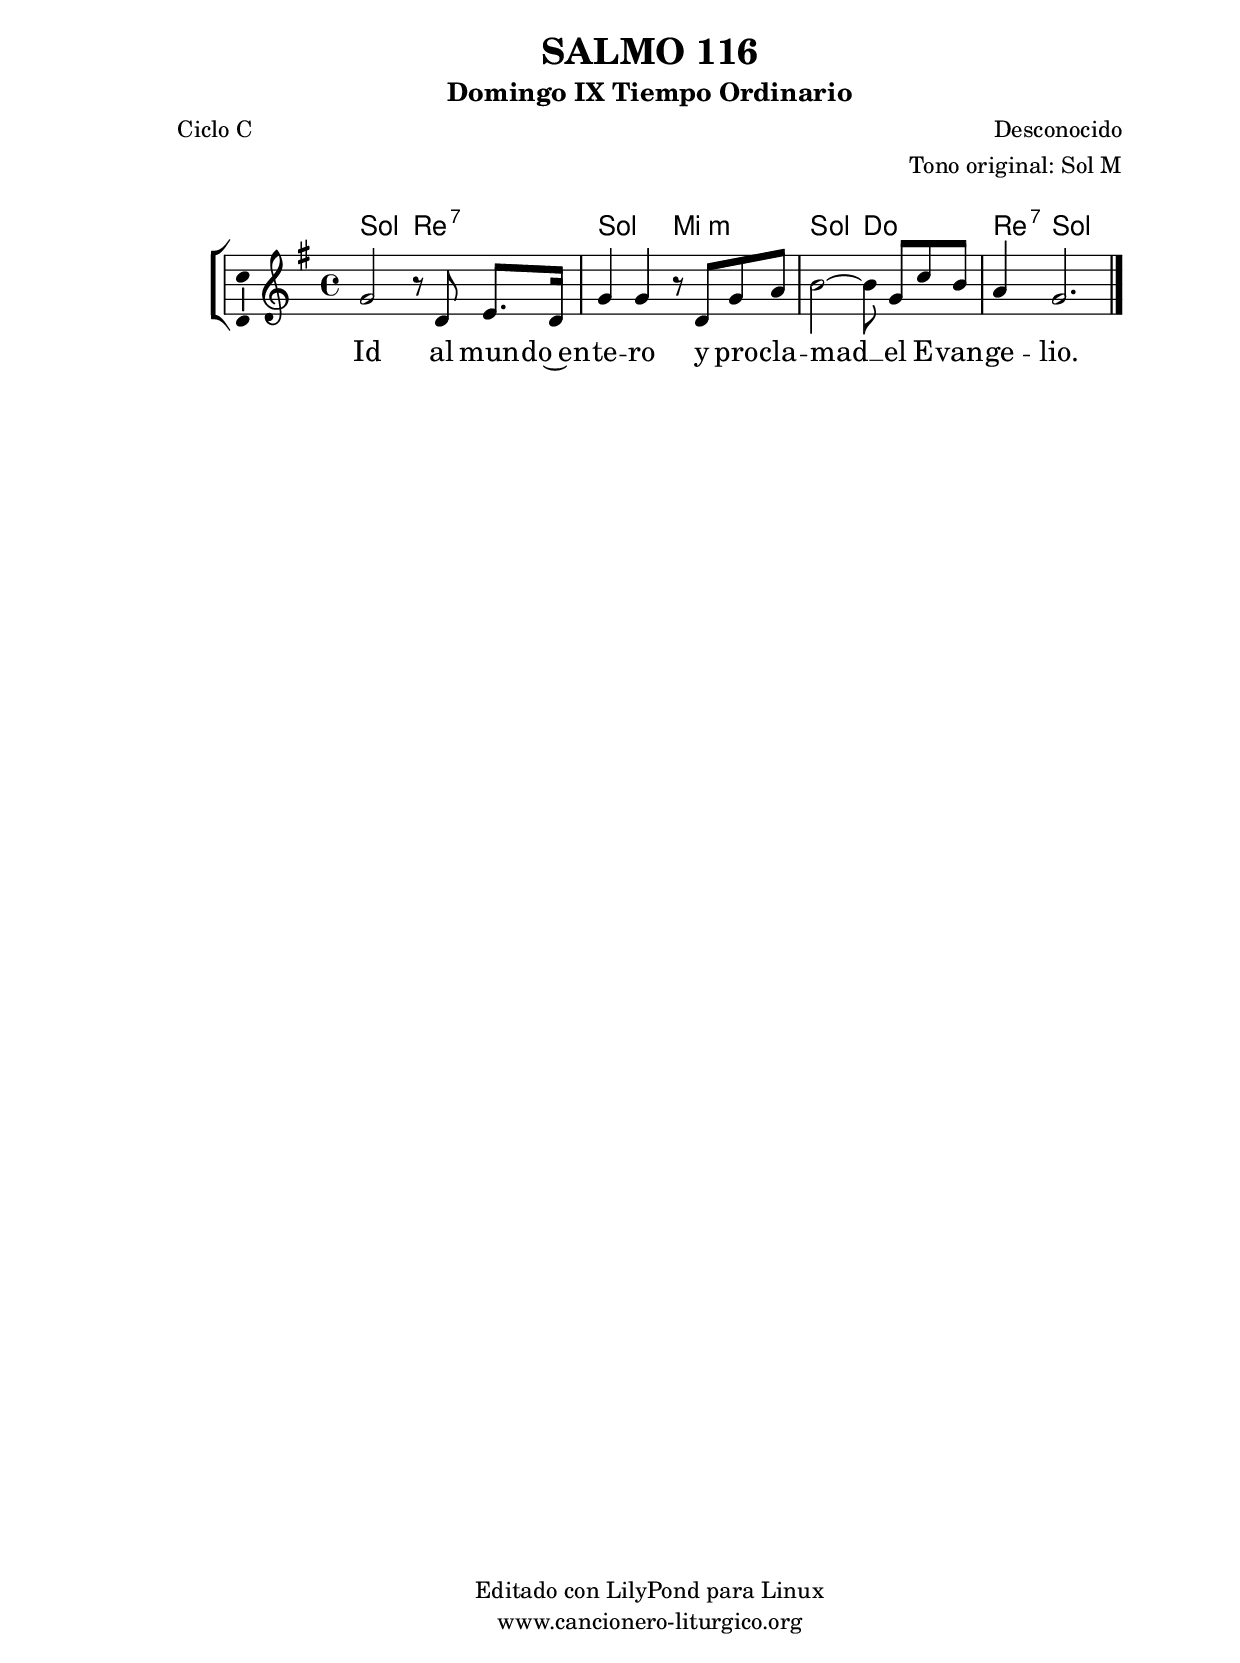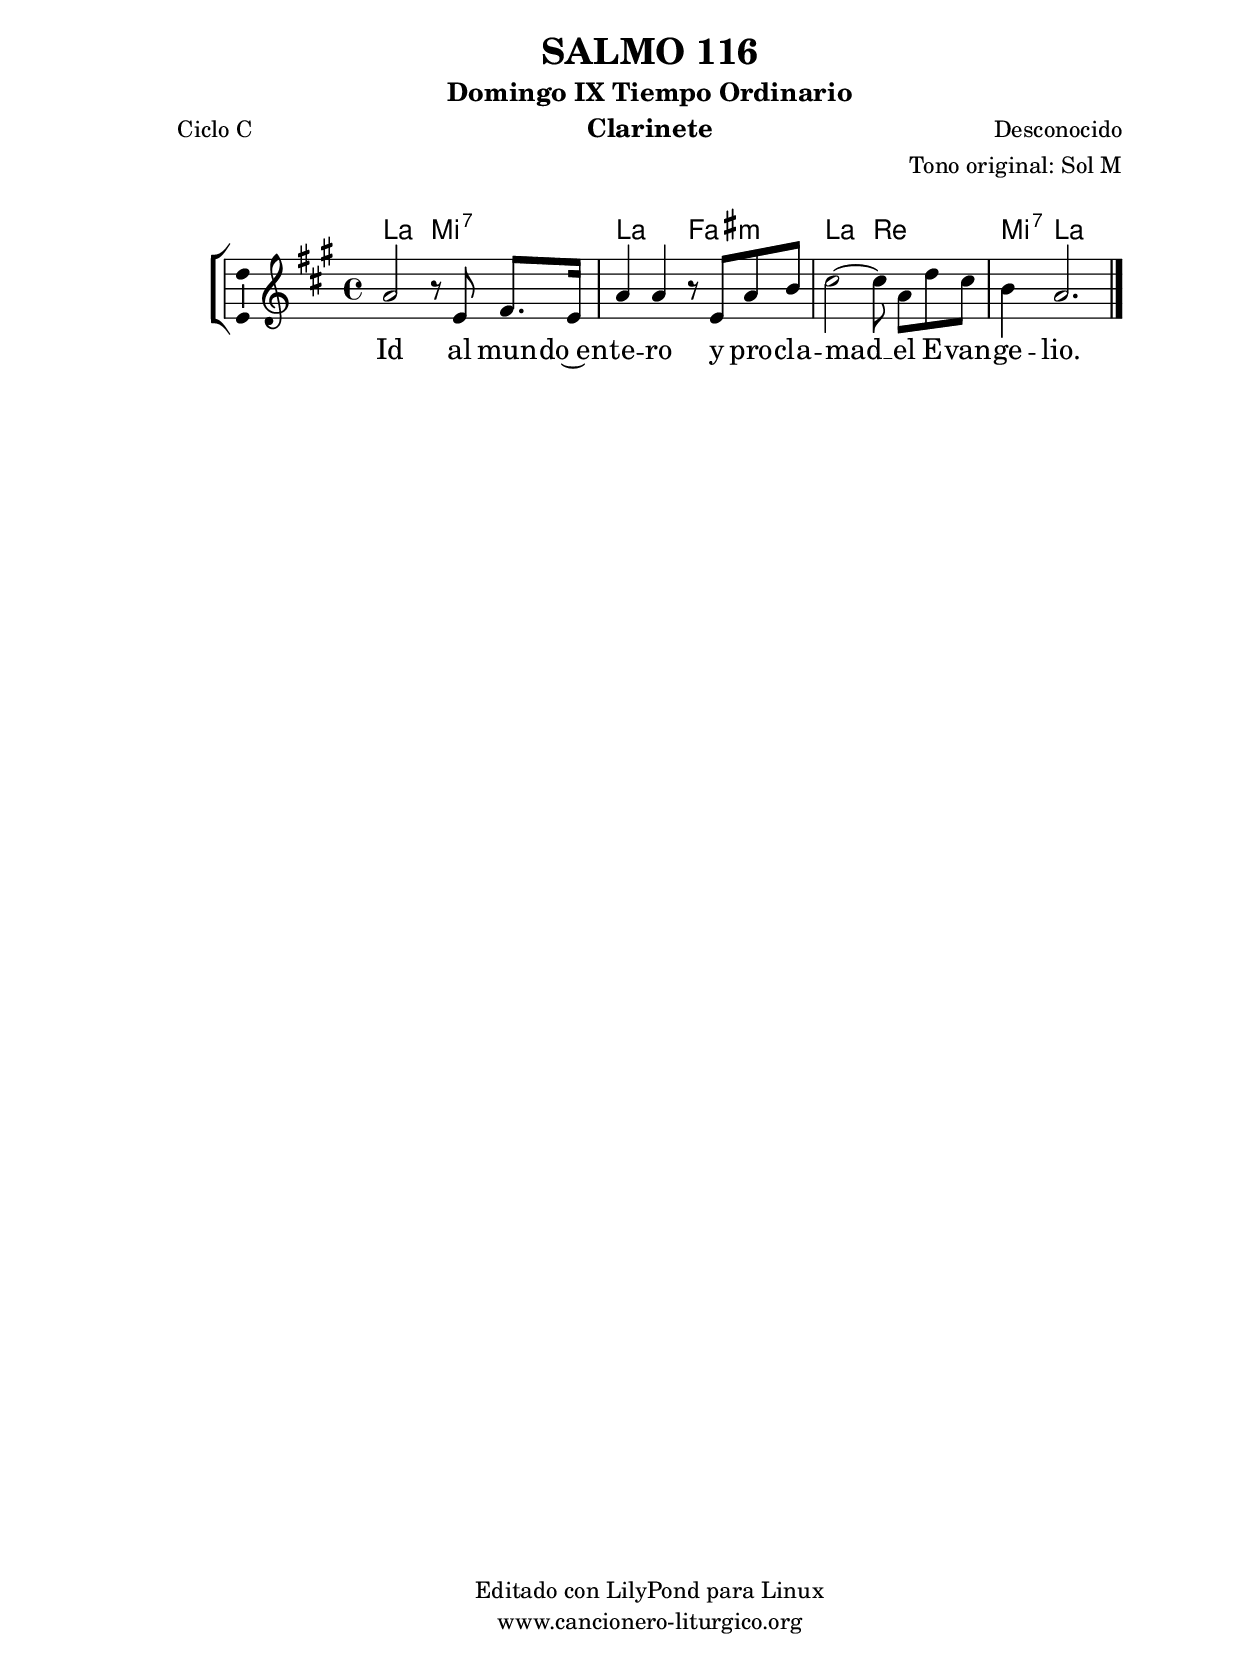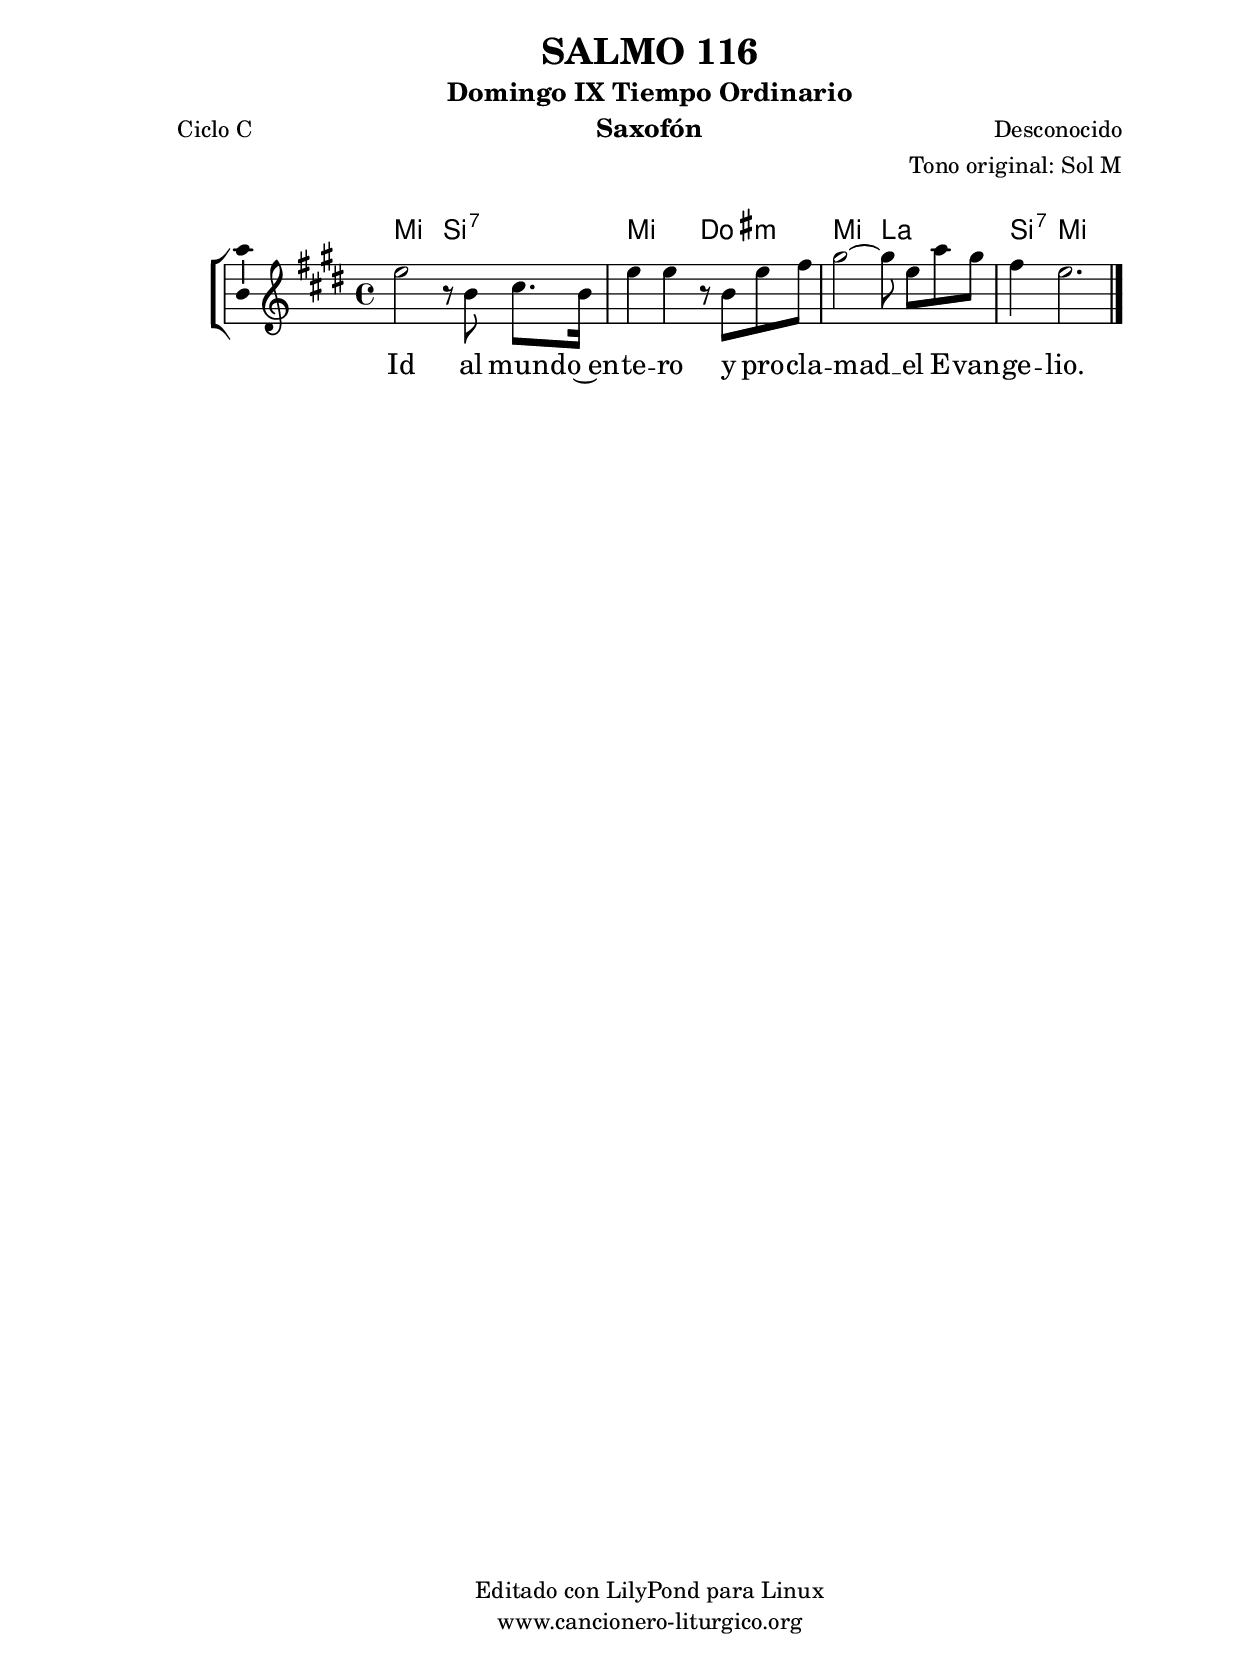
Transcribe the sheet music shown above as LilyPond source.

%
%para convertir .midi en .wav:
%timidity filename.midi -Ow -o finename.wav
%
%
%Para convertir de .wav a .mp3:
%lame -h -m j filename.wav
%
%
%para escuchar el midi:
%timidity nombrefichero.midi
%


%versión de lilypond para la que se ha escrito esta partitura:
\version "2.16.0"

	%Tamaño papel
	#(set-default-paper-size "a4")
	%Tamaño partitura
	#(set-global-staff-size 20)
	%No responde al pulsar sobre una nota
	#(ly:set-option 'point-and-click #f)

%parámetros del encabezamiento:
\header {
	title = "SALMO 116"
	subtitle = "Domingo IX Tiempo Ordinario"
	composer = "Desconocido"
	poet = "Ciclo C"
	meter = ""
	arranger = "Tono original: Sol M"
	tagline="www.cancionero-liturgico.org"
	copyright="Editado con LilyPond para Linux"
	}

%parámetros asociados al papel:
\paper  {
	oddHeaderMarkup = \markup {\fill-line { \on-the-fly #not-first-page \fromproperty #'header:title \on-the-fly #not-first-page \fromproperty #'header:composer }}
	evenHeaderMarkup = \markup {\fill-line { \fromproperty #'header:composer \fromproperty #'header:title }}
	#(set-paper-size "a4")
	print-page-number = ##f
	first-page-number = 1
	print-first-page-number = ##f
%	head-separation = 3.0 \cm
	top-margin = 2.0 \cm
	bottom-margin = 0.5\cm
%%%	bottom-margin = -1.0\cm
	left-margin = 3.0 \cm
	line-width = 16.0 \cm 
	indent = 8\mm
	interscoreline = 2.\mm
	between-system-space = 15\mm
%	para que las partituras no llenen la hoja:
	ragged-bottom = ##t
%	idem para la última hoja:
	ragged-last-bottom = ##f
%	para que las partituras llenen el ancho del papel:
	ragged-last = ##f
	after-title-space = 2.5 \cm
%page-count=1
%system-count=8

	%Flexible Vertical Spacing
%	markup-markup-spacing =
%	#'((basic-distance . 15) (minimum-distance . 15) (padding . 3))
	markup-system-spacing =
	#'((basic-distance . 15) (minimum-distance . 15) (padding . 3))
	system-system-spacing =
	#'((basic-distance . 15) (minimum-distance . 15) (padding . 3))
	score-system-spacing =
	#'((basic-distance . 15) (minimum-distance . 15) (padding . 5))
%	top-system-spacing = % header
%	#'((basic-distance . 8) (minimum-distance . 0) (padding . 3))
%	top-markup-spacing =
%	#'((basic-distance . 20) (minimum-distance . 20) (padding . 3))
	last-bottom-spacing = % footer
	#'((basic-distance . 5) (minimum-distance . 5) (padding . 3))
%	score-markup-spacing =
%	#'((basic-distance . 16) (minimum-distance . 13) (padding . 3))

	}


%parámetros que afectan a toda la partitura:
global =  {
	%clave de sol (G):
	\clef G
	%armadura:
%	\transpose bes c'
	\key g \major
	\tempo 4=100
	\set Score.tempoHideNote = ##t
	}


acordes = {
	\italianChords
	\chordmode {
%	\transpose bes c'
{

g2 d:7 g e:m g c d4:7 g2.

	}
	}
}

melodia = 
%	\transpose bes c'
{
	\relative c''{

\time 4/4
g2 r8 d8 e8. d16
g4 g r8 d8 g a
b2~b8 \noBeam g c b
a4 g2.

	\bar "|."
	}
	}


texto = \lyricmode {
Id al mun -- do~en -- te -- ro y pro -- cla -- mad __ el E -- van -- ge -- lio.
	}


acordesStaff = \context ChordNames = acordesStaff <<
	\set chordChanges = ##t
	\acordes
	>>


vozStaff = \context Voice = vozStaff
\with {\consists "Ambitus_engraver"}
<<
%	\set Staff.instrumentName = ""
%	\set Staff.shortInstrumentName = ""
%	\set Staff.midiInstrument = #"clarinet"
%	\set Staff.midiInstrument = #"cello"
%	\set Staff.midiInstrument = #"flute"
	\set Staff.midiInstrument = #"electric guitar (jazz)"
%	\set Staff.midiInstrument = #"english horn"
%	\set Staff.midiInstrument = #"violin"
%	\set Staff.midiInstrument = #"glockenspiel"
	\set Staff.midiMinimumVolume = #0.7
	\set Staff.midiMaximumVolume = #0.9
	\global
	\melodia
	>>


textoStaff = \context Lyrics = textoStaff <<
	\lyricsto vozStaff \texto
	>>

\book {
	\score {
		\context ChoirStaff {
			\override StaffGroup.SystemStartBracket #'collapse-height = #1
			\override Score.SystemStartBar #'collapse-height = #1
			<<
			\acordesStaff
			\vozStaff
			\textoStaff
			>>
			}
		\layout {
	    		\context {
				\Lyrics
				\override LyricText #'font-size = #2
				}
	   		 \context {
				\Score
				%fontSize = #3
				\override StaffSymbol #'staff-space = #(magstep +3)
				%\override Beam #'thickness = #0.55
				%\override SpacingSpanner #'spacing-increment = #1.0
				%\override Slur #'height-limit = #1.5
				}
			}
		}
	\score {
		\unfoldRepeats
		\context ChoirStaff {
			<<
			\acordesStaff
			\vozStaff
			>>
			}
		\midi {
	  		\context {
	  			\Score
				tempoWholesPerMinute = #(ly:make-moment 70 4)
				}
			}
		}
	}

%Partitura para clarinete
#(define output-suffix "C")
\book {
	\header{
		instrument = "Clarinete"
		}
	\score {
		\context ChoirStaff {
			\override StaffGroup.SystemStartBracket #'collapse-height = #1
			\override Score.SystemStartBar #'collapse-height = #1
\transpose c d
			<<
			\acordesStaff
			\vozStaff
			\textoStaff
			>>
			}
		\layout {
	    		\context {
				\Lyrics
				\override LyricText #'font-size = #2
				}
	   		 \context {
				\Score
				%fontSize = #3
				\override StaffSymbol #'staff-space = #(magstep +3)
				%\override Beam #'thickness = #0.55
				%\override SpacingSpanner #'spacing-increment = #1.0
				%\override Slur #'height-limit = #1.5
				}
			}
		}
	}

%Partitura para saxofón
#(define output-suffix "S")
\book {
	\header{
		instrument = "Saxofón"
		}
	\score {
		\context ChoirStaff {
			\override StaffGroup.SystemStartBracket #'collapse-height = #1
			\override Score.SystemStartBar #'collapse-height = #1
\transpose c a
			<<
			\acordesStaff
			\vozStaff
			\textoStaff
			>>
			}
		\layout {
	    		\context {
				\Lyrics
				\override LyricText #'font-size = #2
				}
	   		 \context {
				\Score
				%fontSize = #3
				\override StaffSymbol #'staff-space = #(magstep +3)
				%\override Beam #'thickness = #0.55
				%\override SpacingSpanner #'spacing-increment = #1.0
				%\override Slur #'height-limit = #1.5
				}
			}
		}
	}

